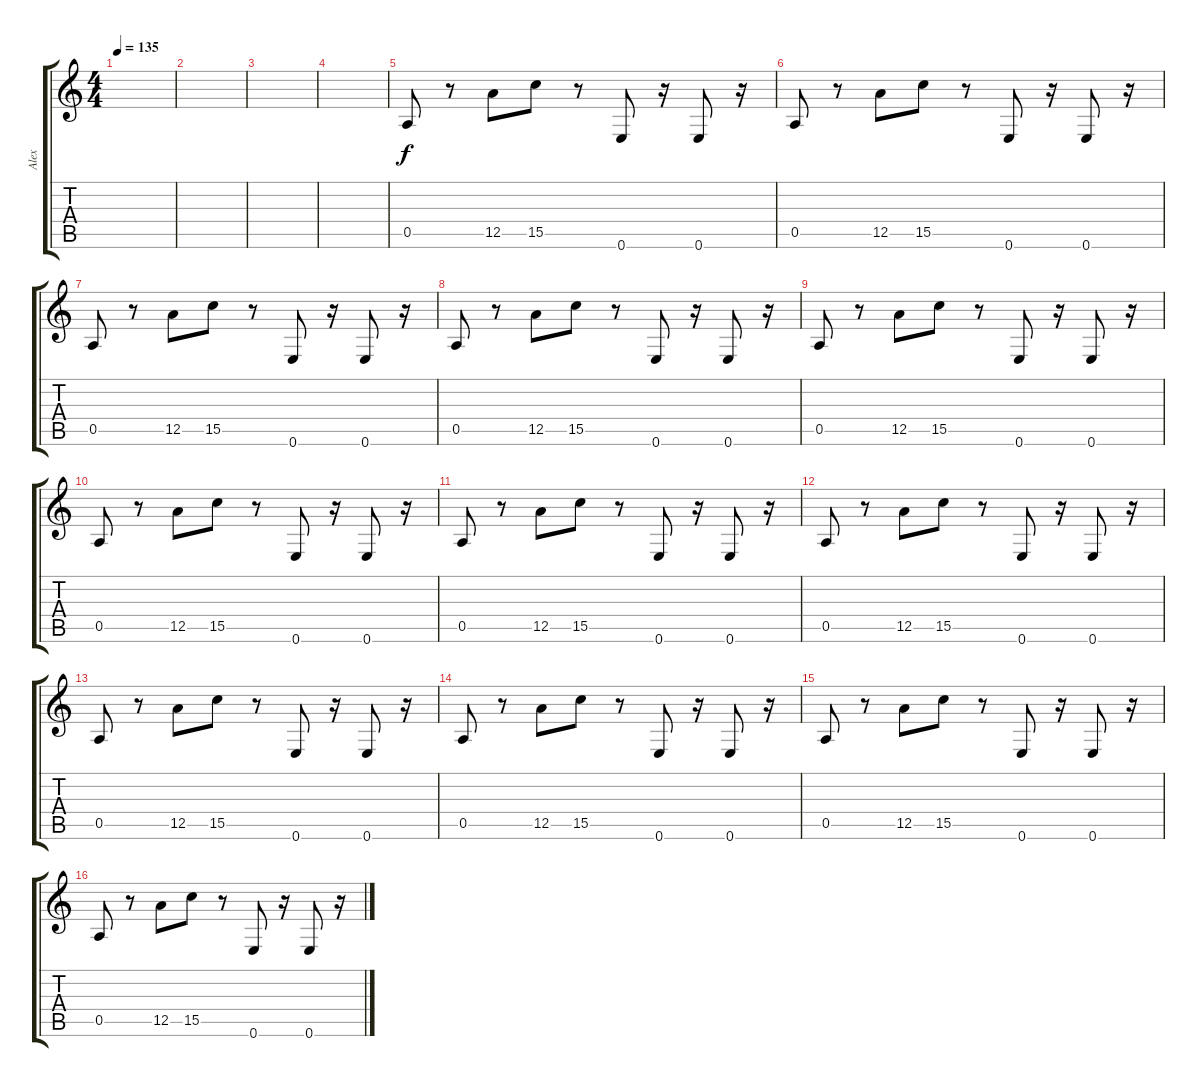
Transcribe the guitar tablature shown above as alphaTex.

\track ("Alex" "Alex") {instrument overdrivenguitar}
\staff {score tabs}
\tuning (E4 B3 G3 D3 A2 E2) {hide}
\ts (4 4)
\tempo 135
\clef g2
\ks c
|
|
|
|
0.5.8 r.8 12.5.8 15.5.8 r.8 0.6.8 r.16 0.6.8 r.16 |
0.5.8 r.8 12.5.8 15.5.8 r.8 0.6.8 r.16 0.6.8 r.16 |
0.5.8 r.8 12.5.8 15.5.8 r.8 0.6.8 r.16 0.6.8 r.16 |
0.5.8 r.8 12.5.8 15.5.8 r.8 0.6.8 r.16 0.6.8 r.16 |
0.5.8 r.8 12.5.8 15.5.8 r.8 0.6.8 r.16 0.6.8 r.16 |
0.5.8 r.8 12.5.8 15.5.8 r.8 0.6.8 r.16 0.6.8 r.16 |
0.5.8 r.8 12.5.8 15.5.8 r.8 0.6.8 r.16 0.6.8 r.16 |
0.5.8 r.8 12.5.8 15.5.8 r.8 0.6.8 r.16 0.6.8 r.16 |
0.5.8 r.8 12.5.8 15.5.8 r.8 0.6.8 r.16 0.6.8 r.16 |
0.5.8 r.8 12.5.8 15.5.8 r.8 0.6.8 r.16 0.6.8 r.16 |
0.5.8 r.8 12.5.8 15.5.8 r.8 0.6.8 r.16 0.6.8 r.16 |
0.5.8 r.8 12.5.8 15.5.8 r.8 0.6.8 r.16 0.6.8 r.16
